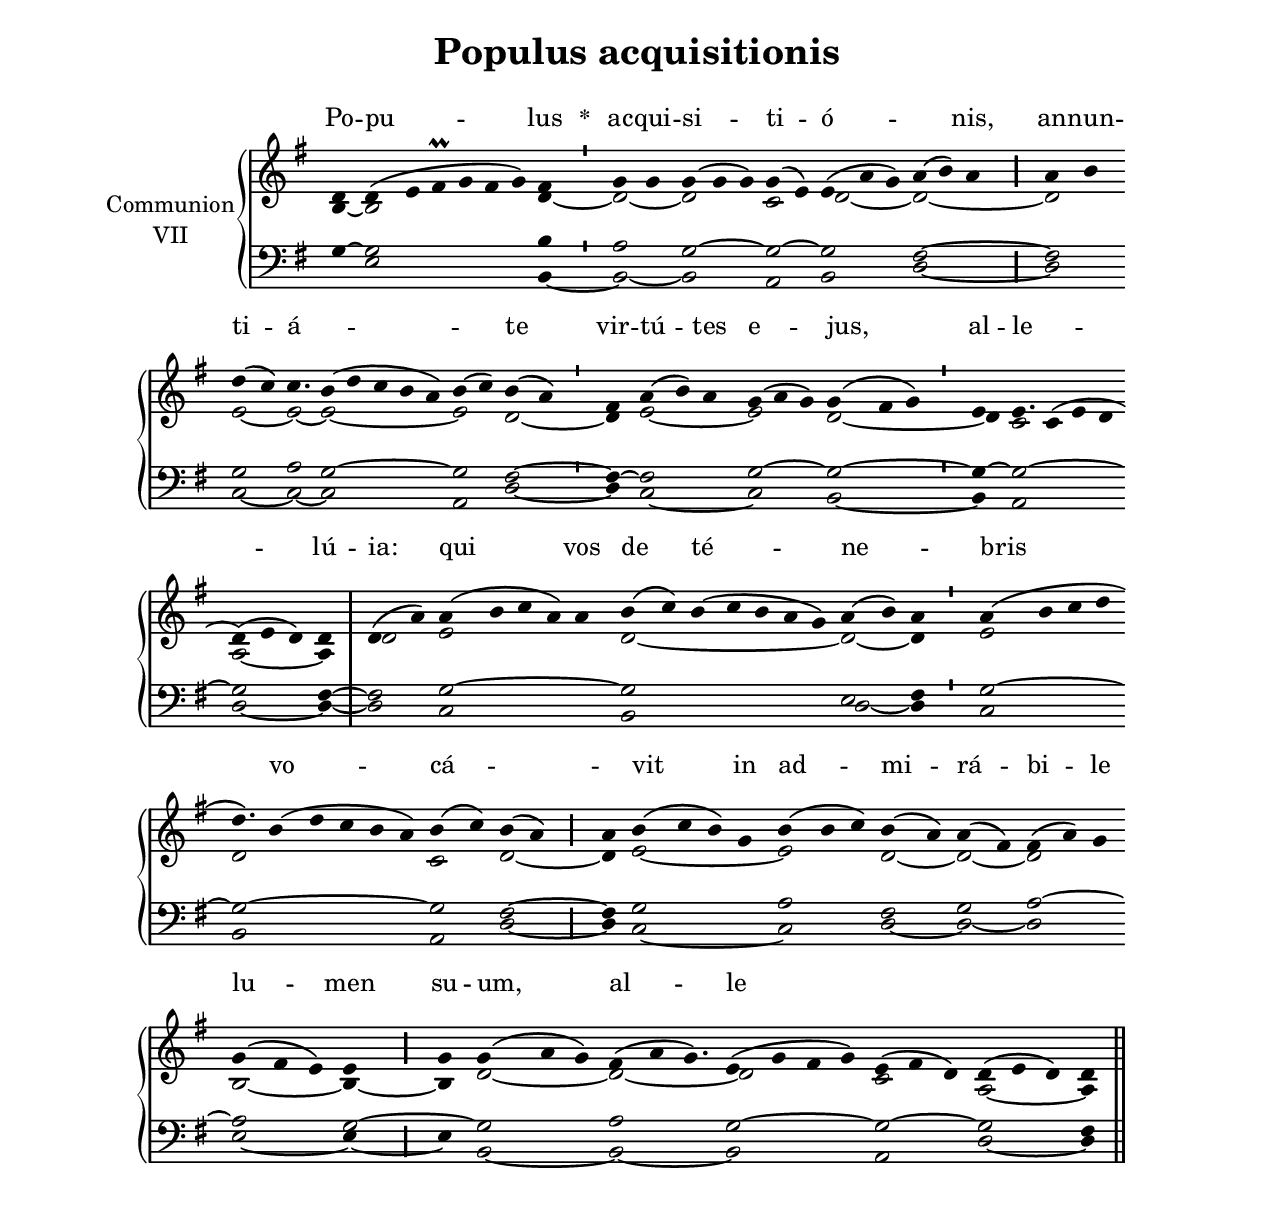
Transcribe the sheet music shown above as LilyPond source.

\version "2.18"
\include "gregorian.ly"
\include "noh2.ily"


%Page reference: page ii.26
%(volume.page)

global = {
 \key d \mixolydian
 \cadenzaOn 
}

\header {
  title = \markup \center-column {"Populus acquisitionis" \vspace #1 }
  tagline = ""
  composer = ""
}

\paper {
 #(include-special-characters)
  oddHeaderMarkup = \markup \fill-line {
    \line {}
    \center-column {
      \on-the-fly #first-page     " "
      \on-the-fly #not-first-page "Populus acquisitionis"
    }
    \line { \on-the-fly #print-page-number-check-first \fromproperty #'page:page-number-string }
  }
  evenHeaderMarkup = \markup \fill-line {
    \line { \on-the-fly #print-page-number-check-first \fromproperty #'page:page-number-string }
    \center-column { "Populus acquisitionis" }
    \line {}
  }
}

chantText = \lyricmode {
Po -- pu -- lus 
\set stanza = " * " ac -- qui -- si -- ti -- ó -- _ nis, 
an -- nun -- ti -- á -- _ _ te vir -- tú -- tes e -- jus, al -- le -- _ lú -- ia: 
qui vos de té -- ne -- _ bris vo -- cá -- _ _ vit 
in ad -- mi -- rá -- bi -- le lu -- men su -- um, 
al -- le -- _ _ _ lú -- ia. }

chantMusic = {
\tieDown   d'4 d'4 ( e'4 fis'\prall g'4 fis'4 g'4) fis'4 \divisioMinima
 g'4 g'4 g'4 ( g'4 g'4) g'4 ( e'4) e'4 ( a'4 g'4) a'4 ( b'4) a'4 \divisioMaior
 a'4 b'4 \forceBreak
 d''4 ( c''4) c''4. b'4 ( d''4 c''4 b'4 a'4) b'4 ( c''4) b'4 ( a'4) \divisioMinima
 fis'4 a'4 ( b'4) a'4 g'4 ( a'4 g'4) g'4 ( fis'4 g'4) \divisioMinima
 e'4 e'4. c'4 ( e'4 d'4 \forceBreak
) d'4 ( e'4 d'4) d'4 \divisioMaxima
 d'4 ( a'4) a'4 ( b'4 c''4 a'4) a'4 b'4 ( c''4) b'4 ( c''4 b'4 a'4 g'4) a'4 ( b'4) a'4 \divisioMinima
 a'4 ( b'4 c''4 d''4 \forceBreak
) d''4. b'4 ( d''4 c''4 b'4 a'4) b'4 ( c''4) b'4 ( a'4) \divisioMaior
 a'4 b'4 ( c''4 b'4) g'4 b'4 ( b'4 c''4) b'4 ( a'4) a'4 ( fis'4) fis'4 ( a'4) g'4 \forceBreak
 g'4 ( fis'4 e'4) e'4 \divisioMaior
 g'4 g'4 ( a'4 g'4) fis'4 ( a'4 g'4.) e'4 ( g'4 fis'4 g'4) e'4 ( fis'4 d'4) d'4 ( e'4 d'4) d'4 \finalis

}

altoMusic = {
b4 ~ b2*6/2 d'4 ~ \divisioMinima
d'2 ~ d'2*3/2 c'2 d'2*3/2 ~ d'2*3/2 ~ \divisioMaior
d'2 e'2 ~ e'2*3/4 ~ e'2*5/2 ~ e'2 d'2 ~ \divisioMinima
d'4 e'2*3/2 ~ e'2*3/2 d'2*3/2 ~ \divisioMinima
d'4 c'2*9/4 a2*3/2 ~ a4 \divisioMaxima
d'2 e'2*5/2 d'2*7/2 ~ d'2 ~ d'4 \divisioMinima
e'2*4/2 d'2*13/4 c'2 d'2 ~ \divisioMaior
d'4 e'2*4/2 ~ e'2*3/2 d'2 ~ d'2 ~ d'2*3/2 b2*3/2 ~ b4 ~ \divisioMaior
b4 d'2*3/2 ~ d'2*7/4 ~ d'2*4/2 c'2*3/2 a2*3/2 ~ a4 \finalis
}

tenorMusic = {
g4 ~ g2*6/2 b4 \divisioMinima
a2 g2*3/2 ~ g2 ~ g2*3/2 fis2*3/2 ~ \divisioMaior
fis2 g2 a2*3/4 g2*5/2 ~ g2 fis2 ~ \divisioMinima
fis4 ~ fis2*3/2 g2*3/2 ~ g2*3/2 ~ \divisioMinima
g4 ~ g2*9/4 ~ g2*3/2 fis4 ~ \divisioMaxima
fis2 g2*5/2 ~ g2*7/2 e2 fis4 \divisioMinima
g2*4/2 ~ g2*13/4 ~ g2 fis2 ~ \divisioMaior
fis4 g2*4/2 a2*3/2 fis2 g2 a2*3/2 ~ a2*3/2 g2 ~ g2*3/2 a2*7/4 g2*4/2 ~ g2*3/2 ~ g2*3/2 fis4 \finalis
}

bassMusic = {
r4 e2*6/2 b,4 ~ \divisioMinima
b,2 ~ b,2*3/2 a,2 b,2*3/2 d2*3/2 ~ \divisioMaior
d2 c2 ~ c2*3/4 ~ c2*5/2 a,2 d2 ~ \divisioMinima
d4 c2*3/2 ~ c2*3/2 b,2*3/2 ~ \divisioMinima
b,4 a,2*9/4 d2*3/2 ~ d4 ~ \divisioMaxima
d2 c2*5/2 b,2*7/2 d2 ~ d4 \divisioMinima
c2*4/2 b,2*13/4 a,2 d2 ~ \divisioMaior
d4 c2*4/2 ~ c2*3/2 d2 ~ d2 ~ d2*3/2 e2*3/2 ~ e4 ~ \divisioMaior
e4 b,2*3/2 ~ b,2*7/4 ~ b,2*4/2 a,2*3/2 d2*3/2 ~ d4 \finalis
}

voiceLines = {
\voiceLineStyle


}

\score{
  <<
    \new GrandStaff <<
      \set GrandStaff.autoBeaming = ##f
      \set GrandStaff.instrumentName = \markup \center-column {
        "Communion"
        "VII"
      }
      \new Staff = up <<
        \new Voice = "chant" {
          \voiceOne \global \chantMusic
        }
        \new Voice {
          \voiceTwo \global \altoMusic
        }
      >>

      \new Staff = down <<
        \clef bass
        \new Voice {
          \voiceOne \global \tenorMusic
        }
        \new Voice {
          \voiceTwo \global \bassMusic
        }
	\new Voice {
        \voiceThree \global \voiceLines
        }
      >>
    >>
    \new Lyrics \lyricsto chant {
      \chantText
    }
  >>
  \layout{
  }
  \midi{
    \tempo 4 = 125
  }
}
